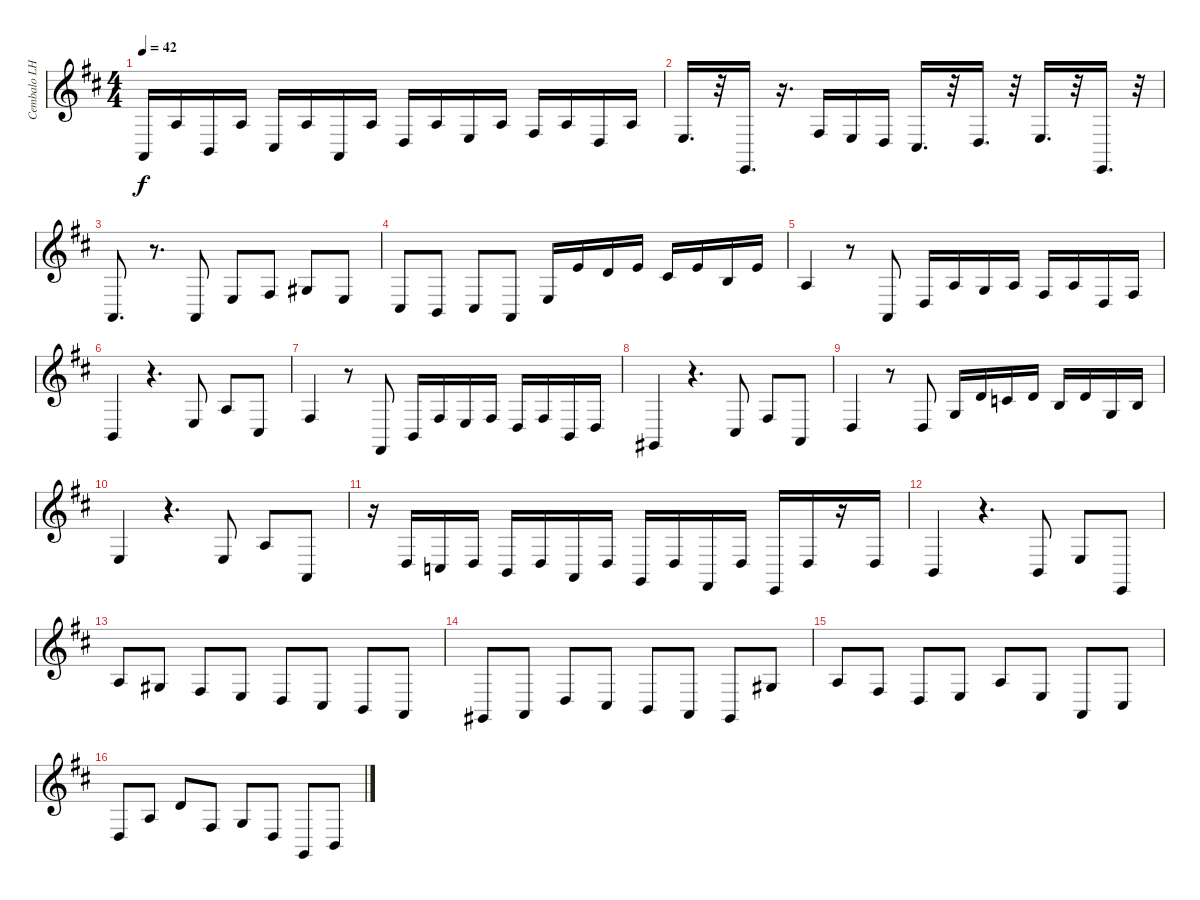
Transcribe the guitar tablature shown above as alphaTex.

\track ("Cembalo LH" "Cembalo LH") {mute instrument acousticgrandpiano}
\staff {score}
\tuning (E4 B3 G3 D3 A2 E2) {hide}
\ts (4 4)
\tempo 42
\clef g2
\ks d
0.5.16{dy f} 2.3.16 2.5.16 2.3.16 4.5.16 2.3.16 0.5.16 2.3.16 0.4.16 2.3.16 2.4.16 2.3.16 4.4.16 2.3.16 0.4.16 2.3.16 |
2.4.16{d} r.32 0.6.16{d} r.16{d} 4.4.16 2.4.16 0.4.16 4.5.16{d} r.32 0.4.16{d} r.32 2.4.16{d} r.32 0.6.16{d} r.32 |
0.5.8{d} r.8{d} 0.5.8 2.4.8 4.4.8 1.3.8 2.4.8 |
4.5.8 2.5.8 4.5.8 0.5.8 2.4.16 0.1.16 3.2.16 0.1.16 2.2.16 0.1.16 0.2.16 0.1.16 |
2.3.4 r.8 0.5.8 0.4.16 2.3.16 0.3.16 2.3.16 4.4.16 2.3.16 0.4.16 4.4.16 |
2.5.4 r.4{d} 2.4.8 2.3.8 4.5.8 |
4.4.4 r.8 2.6.8 2.5.16 4.4.16 2.4.16 4.4.16 0.4.16 4.4.16 2.5.16 0.4.16 |
4.6.4 r.4{d} 4.5.8 4.4.8 0.5.8 |
0.4.4 r.8 0.4.8 0.3.16 3.2.16 1.2.16 3.2.16 0.2.16 3.2.16 0.3.16 0.2.16 |
2.4.4 r.4{d} 2.4.8 2.3.8 0.5.8 |
r.16 0.4.16 3.5.16 0.4.16 2.5.16 0.4.16 0.5.16 0.4.16 3.6.16 0.4.16 2.6.16 0.4.16 0.6.16 0.4.16 r.16 0.4.16 |
2.5.4 r.4{d} 2.5.8 2.4.8 0.6.8 |
2.3.8 1.3.8 4.4.8 2.4.8 0.4.8 4.5.8 2.5.8 0.5.8 |
4.6.8 0.5.8 0.4.8 4.5.8 2.5.8 0.5.8 4.6.8 1.3.8 |
2.3.8 4.4.8 0.4.8 2.4.8 2.3.8 2.4.8 0.5.8 4.5.8 |
0.4.8 2.3.8 3.2.8 4.4.8 0.3.8 0.4.8 3.6.8 2.5.8
